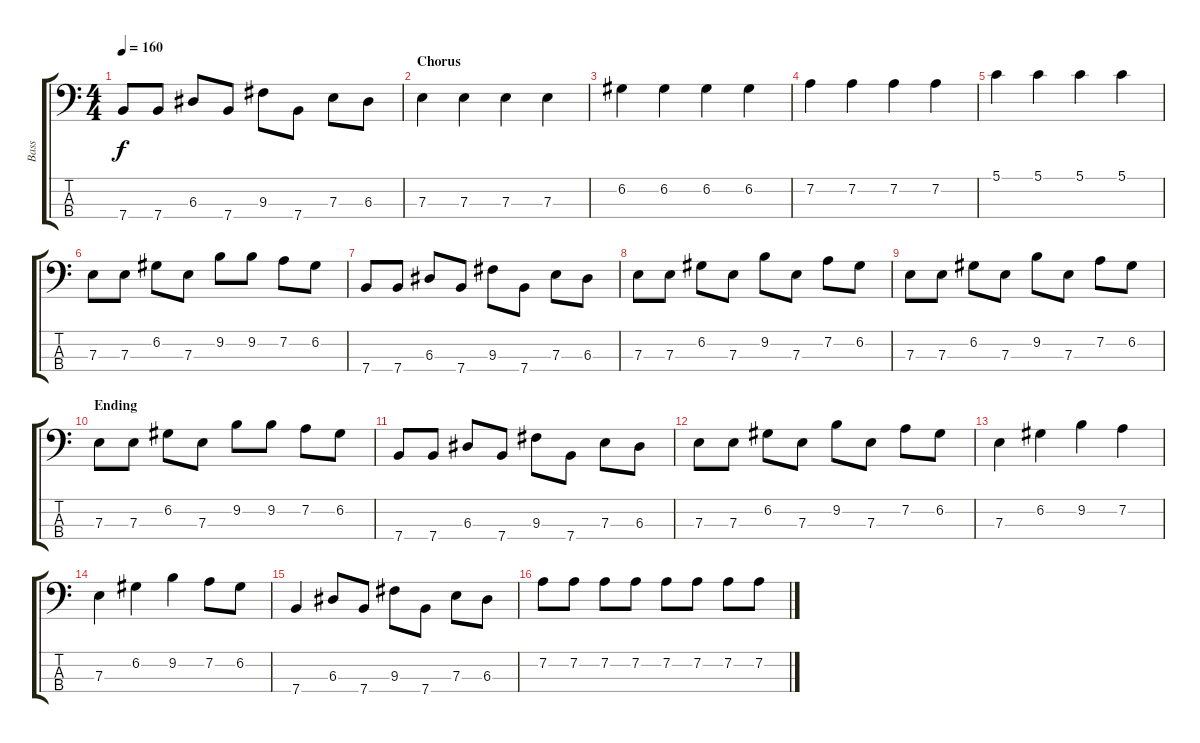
\track ("Bass" "Bass") {instrument electricbasspick}
\staff {score tabs}
\tuning (G2 D2 A1 E1) {hide}
\ts (4 4)
\tempo 160
\clef f4
\ks c
7.4.8{dy f} 7.4.8 6.3.8 7.4.8 9.3.8 7.4.8 7.3.8 6.3.8 |
\section ("" "Chorus")
7.3.4 7.3.4 7.3.4 7.3.4 |
6.2.4 6.2.4 6.2.4 6.2.4 |
7.2.4 7.2.4 7.2.4 7.2.4 |
5.1.4 5.1.4 5.1.4 5.1.4 |
7.3.8 7.3.8 6.2.8 7.3.8 9.2.8 9.2.8 7.2.8 6.2.8 |
7.4.8 7.4.8 6.3.8 7.4.8 9.3.8 7.4.8 7.3.8 6.3.8 |
7.3.8 7.3.8 6.2.8 7.3.8 9.2.8 7.3.8 7.2.8 6.2.8 |
7.3.8 7.3.8 6.2.8 7.3.8 9.2.8 7.3.8 7.2.8 6.2.8 |
\section ("" "Ending")
7.3.8 7.3.8 6.2.8 7.3.8 9.2.8 9.2.8 7.2.8 6.2.8 |
7.4.8 7.4.8 6.3.8 7.4.8 9.3.8 7.4.8 7.3.8 6.3.8 |
7.3.8 7.3.8 6.2.8 7.3.8 9.2.8 7.3.8 7.2.8 6.2.8 |
7.3.4 6.2.4 9.2.4 7.2.4 |
7.3.4 6.2.4 9.2.4 7.2.8 6.2.8 |
7.4.4 6.3.8 7.4.8 9.3.8 7.4.8 7.3.8 6.3.8 |
7.2.8 7.2.8 7.2.8 7.2.8 7.2.8 7.2.8 7.2.8 7.2.8
